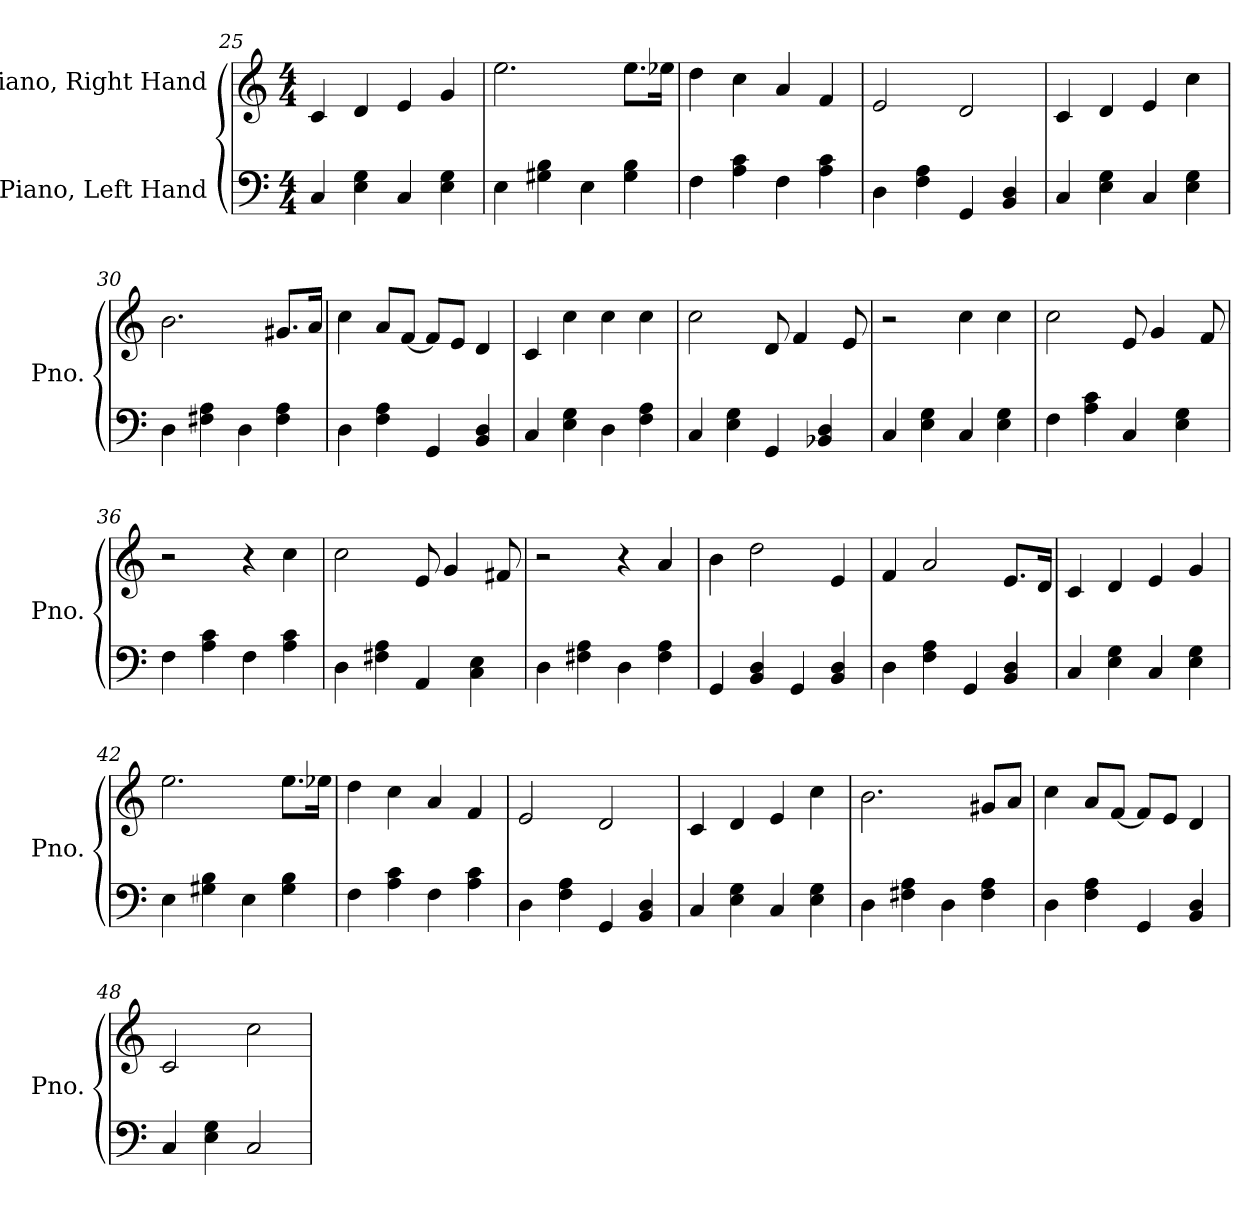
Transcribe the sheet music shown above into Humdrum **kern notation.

**kern	**kern
*part2	*part1
*staff2	*staff1
*I"Piano, Left Hand	*I"Piano, Right Hand
*I'Pno.	*I'Pno.
!!LO:LB:g=z
*clefF4	*clefG2
*k[]	*k[]
*M4/4	*M4/4
=25	=25
4C/	4c/
4E\ 4G\	4d/
4C/	4e/
4E\ 4G\	4g/
=26	=26
4E\	2.ee\
4G#X\ 4B\	.
4E\	.
4G#\ 4B\	8.ee\L
.	16ee-X\Jk
=27	=27
4F\	4dd\
4A\ 4c\	4cc\
4F\	4a/
4A\ 4c\	4f/
=28	=28
4D\	2e/
4F\ 4A\	.
4GG/	2d/
4BB/ 4D/	.
=29	=29
4C/	4c/
4E\ 4G\	4d/
4C/	4e/
4E\ 4G\	4cc\
=30	=30
4D\	2.b\
4F#X\ 4A\	.
4D\	.
4F#\ 4A\	8.g#X/L
.	16a/Jk
=31	=31
4D\	4cc\
4F\ 4A\	8a/L
.	[8f/J
4GG/	8f/L]
.	8e/J
4BB/ 4D/	4d/
!!LO:LB:g=z
=32	=32
4C/	4c/
4E\ 4G\	4cc\
4D\	4cc\
4F\ 4A\	4cc\
=33	=33
4C/	2cc\
4E\ 4G\	.
4GG/	8d/
.	4f/
4BB-X/ 4D/	.
.	8e/
=34	=34
4C/	2r
4E\ 4G\	.
4C/	4cc\
4E\ 4G\	4cc\
=35	=35
4F\	2cc\
4A\ 4c\	.
4C/	8e/
.	4g/
4E\ 4G\	.
.	8f/
=36	=36
4F\	2r
4A\ 4c\	.
4F\	4r
4A\ 4c\	4cc\
=37	=37
4D\	2cc\
4F#X\ 4A\	.
4AA/	8e/
.	4g/
4C\ 4E\	.
.	8f#X/
=38	=38
4D\	2r
4F#X\ 4A\	.
4D\	4r
4F#\ 4A\	4a/
!!LO:PB:g=z
=39	=39
4GG/	4b\
4BB/ 4D/	2dd\
4GG/	.
4BB/ 4D/	4e/
=40	=40
4D\	4f/
4F\ 4A\	2a/
4GG/	.
4BB/ 4D/	8.e/L
.	16d/Jk
=41	=41
4C/	4c/
4E\ 4G\	4d/
4C/	4e/
4E\ 4G\	4g/
=42	=42
4E\	2.ee\
4G#X\ 4B\	.
4E\	.
4G#\ 4B\	8.ee\L
.	16ee-X\Jk
=43	=43
4F\	4dd\
4A\ 4c\	4cc\
4F\	4a/
4A\ 4c\	4f/
=44	=44
4D\	2e/
4F\ 4A\	.
4GG/	2d/
4BB/ 4D/	.
=45	=45
4C/	4c/
4E\ 4G\	4d/
4C/	4e/
4E\ 4G\	4cc\
!!LO:LB:g=z
=46	=46
4D\	2.b\
4F#X\ 4A\	.
4D\	.
4F#\ 4A\	8g#X/L
.	8a/J
=47	=47
4D\	4cc\
4F\ 4A\	8a/L
.	[8f/J
4GG/	8f/L]
.	8e/J
4BB/ 4D/	4d/
=48	=48
4C/	2c/
4E\ 4G\	.
2C/	2cc\
=	=
*-	*-
